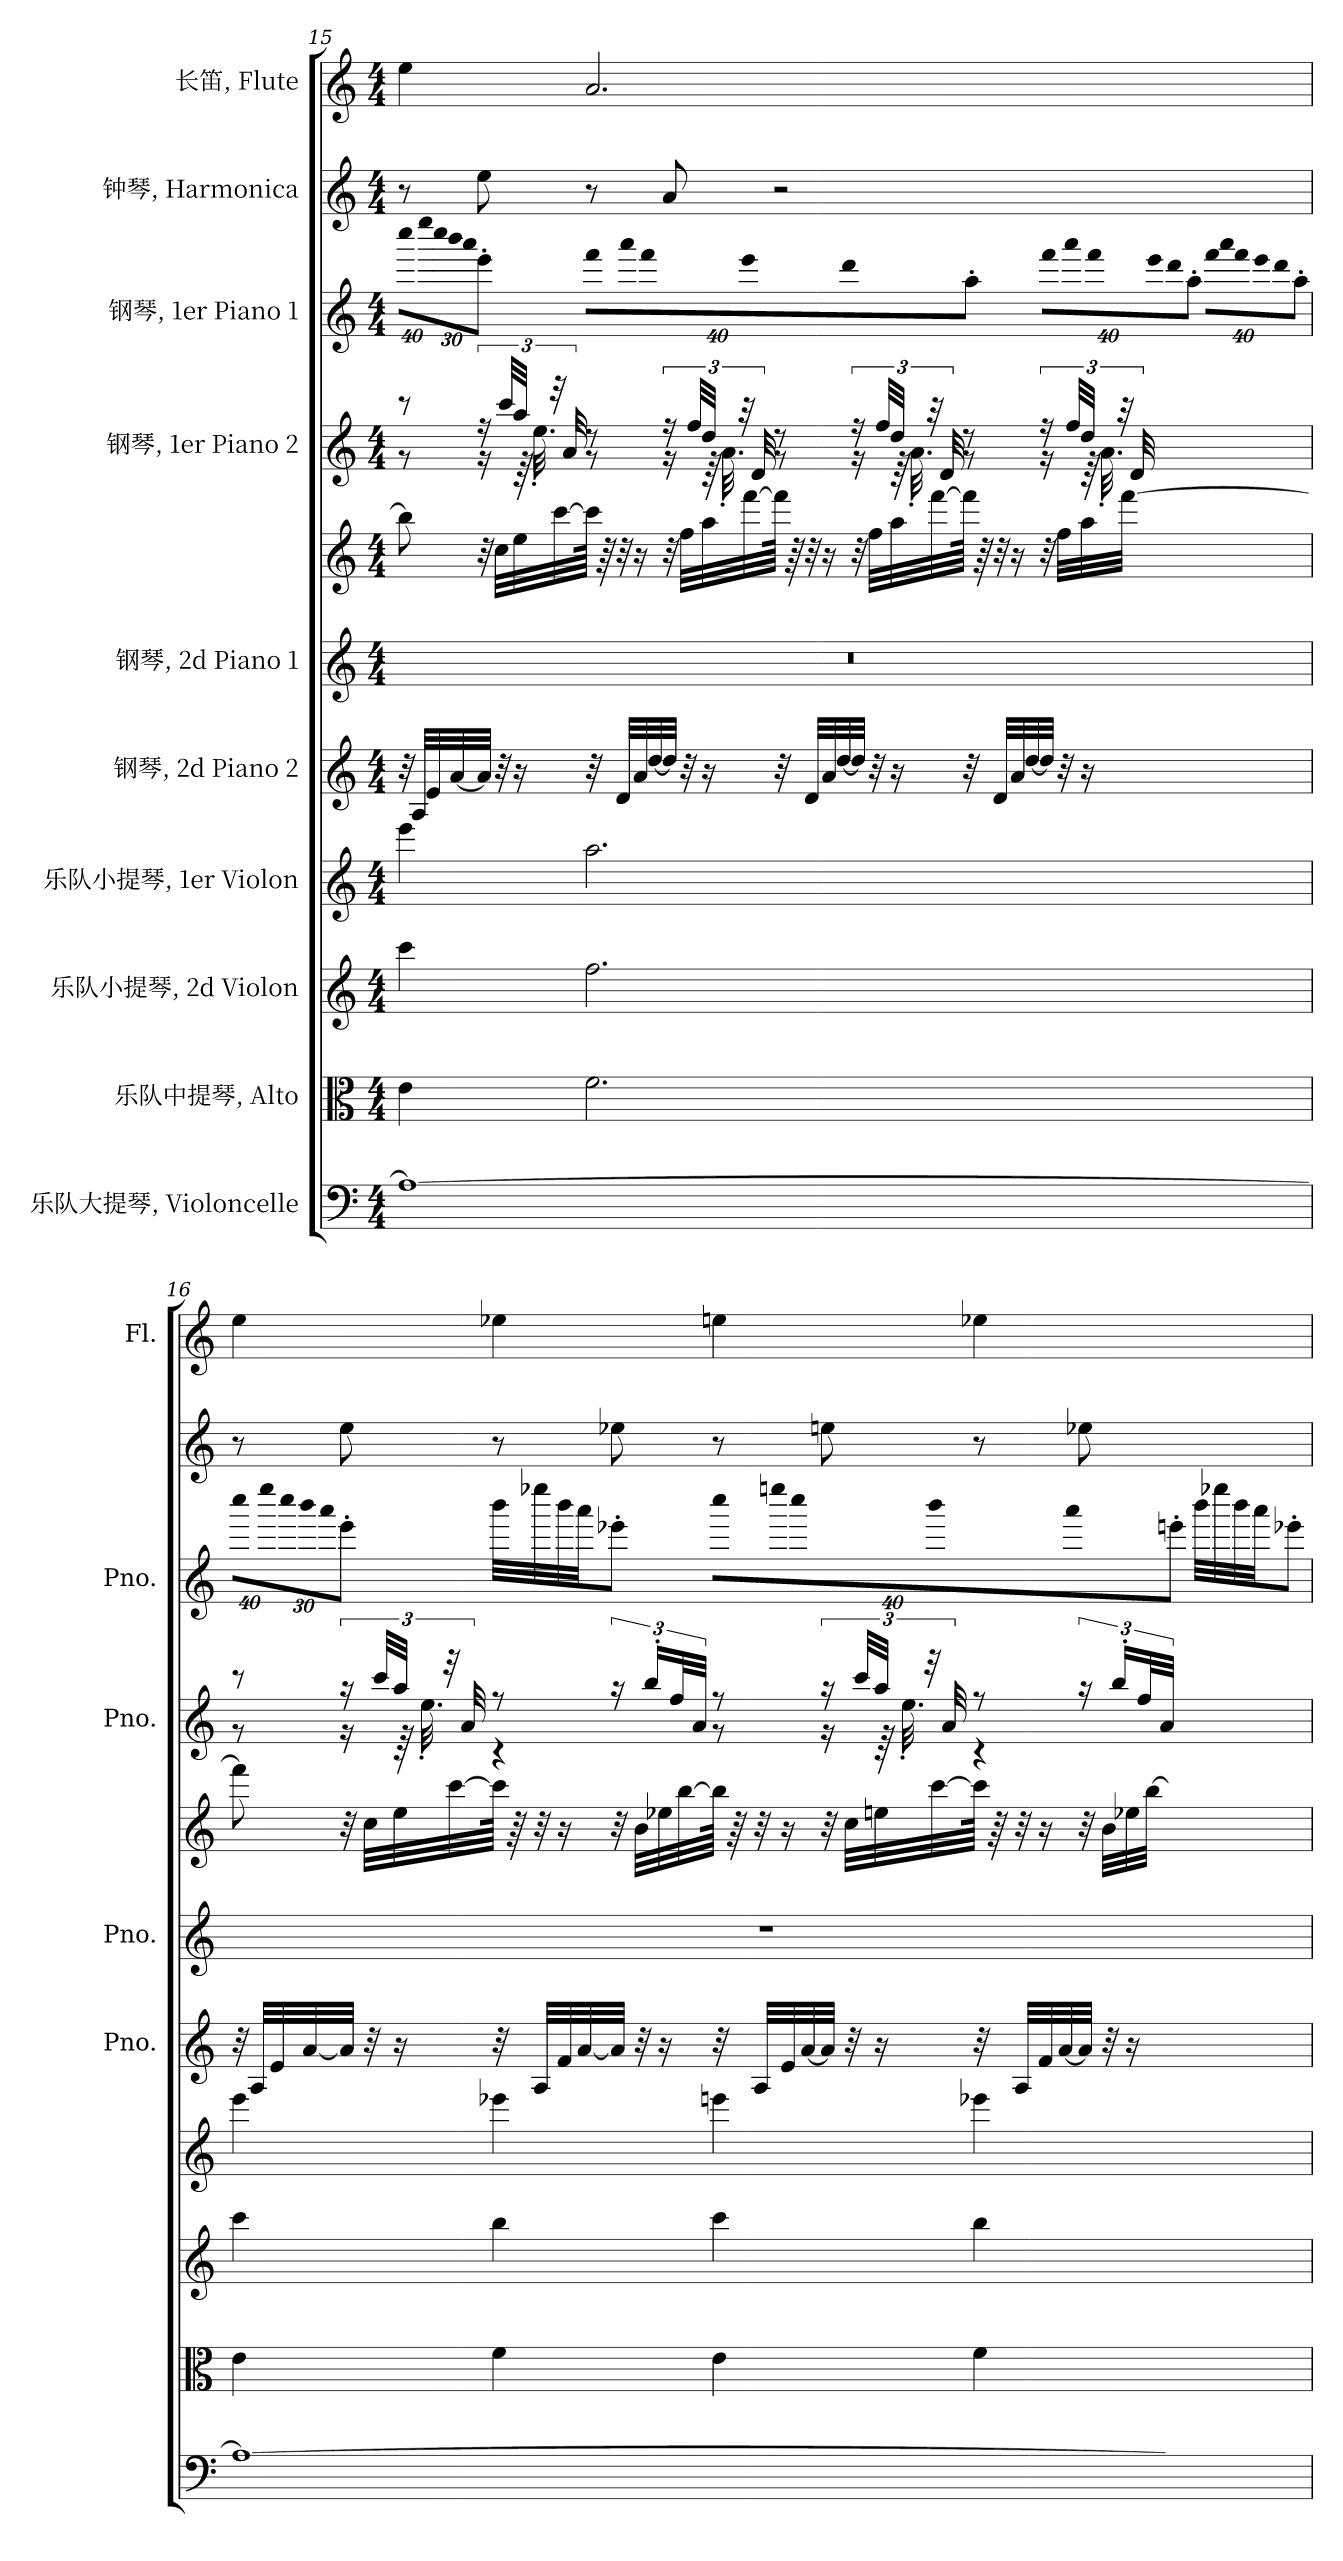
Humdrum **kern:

**kern	**kern	**kern	**kern	**kern	**kern	**kern	**kern	**kern	**kern	**kern
*part10	*part9	*part8	*part7	*part6	*part5	*part5	*part4	*part3	*part2	*part1
*staff11	*staff10	*staff9	*staff8	*staff7	*staff6	*staff5	*staff4	*staff3	*staff2	*staff1
*I"乐队大提琴, Violoncelle	*I"乐队中提琴, Alto	*I"乐队小提琴, 2d Violon	*I"乐队小提琴, 1er Violon	*I"钢琴, 2d Piano 2	*I"钢琴, 2d Piano 1	*	*I"钢琴, 1er Piano 2	*I"钢琴, 1er Piano 1	*I"钟琴, Harmonica	*I"长笛, Flute
*	*	*	*	*I'Pno.	*I'Pno.	*	*I'Pno.	*I'Pno.	*	*I'Fl.
!!LO:PB:g=z
*clefF4	*clefC3	*clefG2	*clefG2	*clefG2	*clefG2	*clefG2	*clefG2	*clefG2	*clefG2	*clefG2
*	*	*	*	*	*	*	*	*	*ITrd-14c-24	*
*k[]	*k[]	*k[]	*k[]	*k[]	*k[]	*k[]	*k[]	*k[]	*k[]	*k[]
*M4/4	*M4/4	*M4/4	*M4/4	*M4/4	*M4/4	*M4/4	*M4/4	*M4/4	*M4/4	*M4/4
=15	=15	=15	=15	=15	=15	=15	=15	=15	=15	=15
*	*	*	*	*	*	*	*^	*	*	*
*	*	*	*	*	*	*	*	*	*Xbrackettup	*	*
!	!	!	!	!	!	!	!	!	!LO:N:vis=32	!	!
1A_	4e\	4ccc\	4eee\	32r	1r	8bb\]	8r	8r	640%23cccc\LLL	8r	4ee\
.	.	.	.	32A/LLL	.	.	.	.	.	.	.
!	!	!	!	!	!	!	!	!	!LO:N:vis=32	!	!
.	.	.	.	.	.	.	.	.	640%23eeee\	.	.
.	.	.	.	32e/	.	.	.	.	.	.	.
!	!	!	!	!	!	!	!	!	!LO:N:vis=256%9	!	!
.	.	.	.	.	.	.	.	.	960%17cccc\L	.	.
!	!	!	!	!	!	!	!	!	!LO:N:vis=256%9	!	!
.	.	.	.	.	.	.	.	.	960%17bbb\	.	.
.	.	.	.	[32a/	.	.	.	.	.	.	.
!	!	!	!	!	!	!	!	!	!LO:N:vis=256%9	!	!
.	.	.	.	.	.	.	.	.	960%17aaa\JJJ	.	.
.	.	.	.	32a/JJJ]	.	32r	24r	16r	8eee'\J	8eeee\	.
.	.	.	.	32r	.	32cc\LLL	.	.	.	.	.
.	.	.	.	.	.	.	48ccc/LLL	.	.	.	.
.	.	.	.	16r	.	32ee\	48aa/JJJ	64r	.	.	.
.	.	.	.	.	.	.	.	32.ee'\	.	.	.
.	.	.	.	.	.	.	48r	.	.	.	.
.	.	.	.	.	.	[32ccc\	.	.	.	.	.
.	.	.	.	.	.	.	48a/	.	.	.	.
*	*	*	*	*	*	*	*	*	*	*	*MM66
!	!	!	!	!	!	!	!	!	!LO:N:vis=32	!	!
.	2.f\	2.ff\	2.aa\	32r	.	64ccc\JJJk]	8r	8r	640%23fff\LLL	8r	2.a/
.	.	.	.	.	.	64r	.	.	.	.	.
.	.	.	.	32d/LLL	.	32r	.	.	.	.	.
!	!	!	!	!	!	!	!	!	!LO:N:vis=32	!	!
.	.	.	.	.	.	.	.	.	640%23aaa\	.	.
.	.	.	.	32a/	.	16r	.	.	.	.	.
!	!	!	!	!	!	!	!	!	!LO:N:vis=256%9	!	!
.	.	.	.	.	.	.	.	.	960%17fff\L	.	.
!	!	!	!	!	!	!	!	!	!LO:N:vis=256%9	!	!
.	.	.	.	.	.	.	.	.	960%17eee\	.	.
.	.	.	.	[32dd/	.	.	.	.	.	.	.
!	!	!	!	!	!	!	!	!	!LO:N:vis=256%9	!	!
.	.	.	.	.	.	.	.	.	960%17ddd\JJJ	.	.
.	.	.	.	32dd/JJJ]	.	32r	24r	16r	8aa'\J	8aaa/	.
.	.	.	.	32r	.	32ff\LLL	.	.	.	.	.
.	.	.	.	.	.	.	48ff/LLL	.	.	.	.
.	.	.	.	16r	.	32aa\	48dd/JJJ	64r	.	.	.
.	.	.	.	.	.	.	.	32.a'\	.	.	.
.	.	.	.	.	.	.	48r	.	.	.	.
.	.	.	.	.	.	[32fff\	.	.	.	.	.
.	.	.	.	.	.	.	48d/	.	.	.	.
!	!	!	!	!	!	!	!	!	!LO:N:vis=32	!	!
.	.	.	.	32r	.	64fff\JJJk]	8r	8r	640%23fff\LLL	2r	.
.	.	.	.	.	.	64r	.	.	.	.	.
.	.	.	.	32d/LLL	.	32r	.	.	.	.	.
!	!	!	!	!	!	!	!	!	!LO:N:vis=32	!	!
.	.	.	.	.	.	.	.	.	640%23aaa\	.	.
.	.	.	.	32a/	.	16r	.	.	.	.	.
!	!	!	!	!	!	!	!	!	!LO:N:vis=256%9	!	!
.	.	.	.	.	.	.	.	.	960%17fff\L	.	.
!	!	!	!	!	!	!	!	!	!LO:N:vis=256%9	!	!
.	.	.	.	.	.	.	.	.	960%17eee\	.	.
.	.	.	.	[32dd/	.	.	.	.	.	.	.
!	!	!	!	!	!	!	!	!	!LO:N:vis=256%9	!	!
.	.	.	.	.	.	.	.	.	960%17ddd\JJJ	.	.
.	.	.	.	32dd/JJJ]	.	32r	24r	16r	8aa'\J	.	.
.	.	.	.	32r	.	32ff\LLL	.	.	.	.	.
.	.	.	.	.	.	.	48ff/LLL	.	.	.	.
.	.	.	.	16r	.	32aa\	48dd/JJJ	64r	.	.	.
.	.	.	.	.	.	.	.	32.a'\	.	.	.
.	.	.	.	.	.	.	48r	.	.	.	.
.	.	.	.	.	.	[32fff\	.	.	.	.	.
.	.	.	.	.	.	.	48d/	.	.	.	.
!	!	!	!	!	!	!	!	!	!LO:N:vis=32	!	!
.	.	.	.	32r	.	64fff\JJJk]	8r	8r	640%23fff\LLL	.	.
.	.	.	.	.	.	64r	.	.	.	.	.
.	.	.	.	32d/LLL	.	32r	.	.	.	.	.
!	!	!	!	!	!	!	!	!	!LO:N:vis=32	!	!
.	.	.	.	.	.	.	.	.	640%23aaa\	.	.
.	.	.	.	32a/	.	16r	.	.	.	.	.
!	!	!	!	!	!	!	!	!	!LO:N:vis=256%9	!	!
.	.	.	.	.	.	.	.	.	960%17fff\L	.	.
!	!	!	!	!	!	!	!	!	!LO:N:vis=256%9	!	!
.	.	.	.	.	.	.	.	.	960%17eee\	.	.
.	.	.	.	[32dd/	.	.	.	.	.	.	.
!	!	!	!	!	!	!	!	!	!LO:N:vis=256%9	!	!
.	.	.	.	.	.	.	.	.	960%17ddd\JJJ	.	.
.	.	.	.	32dd/JJJ]	.	32r	24r	16r	8aa'\J	.	.
.	.	.	.	32r	.	32ff\LLL	.	.	.	.	.
.	.	.	.	.	.	.	48ff/LLL	.	.	.	.
.	.	.	.	16r	.	32aa\	48dd/JJJ	64r	.	.	.
.	.	.	.	.	.	.	.	32.a'\	.	.	.
.	.	.	.	.	.	.	48r	.	.	.	.
.	.	.	.	.	.	[32fff\JJJ	.	.	.	.	.
.	.	.	.	.	.	.	48d/	.	.	.	.
!!LO:PB:g=z
=16	=16	=16	=16	=16	=16	=16	=16	=16	=16	=16	=16
*	*	*	*	*	*	*	*	*	*	*	*MM70
!	!	!	!	!	!	!	!	!	!LO:N:vis=32	!	!
1A_	4e\	4ccc\	4eee\	32r	1r	8fff\]	8r	8r	640%23cccc\LLL	8r	4ee\
.	.	.	.	32A/LLL	.	.	.	.	.	.	.
!	!	!	!	!	!	!	!	!	!LO:N:vis=32	!	!
.	.	.	.	.	.	.	.	.	640%23eeee\	.	.
.	.	.	.	32e/	.	.	.	.	.	.	.
!	!	!	!	!	!	!	!	!	!LO:N:vis=256%9	!	!
.	.	.	.	.	.	.	.	.	960%17cccc\L	.	.
!	!	!	!	!	!	!	!	!	!LO:N:vis=256%9	!	!
.	.	.	.	.	.	.	.	.	960%17bbb\	.	.
.	.	.	.	[32a/	.	.	.	.	.	.	.
!	!	!	!	!	!	!	!	!	!LO:N:vis=256%9	!	!
.	.	.	.	.	.	.	.	.	960%17aaa\JJJ	.	.
.	.	.	.	32a/JJJ]	.	32r	24r	16r	8eee'\J	8eeee\	.
.	.	.	.	32r	.	32cc\LLL	.	.	.	.	.
.	.	.	.	.	.	.	48ccc/LLL	.	.	.	.
.	.	.	.	16r	.	32ee\	48aa/JJJ	64r	.	.	.
.	.	.	.	.	.	.	.	32.ee'\	.	.	.
.	.	.	.	.	.	.	48r	.	.	.	.
.	.	.	.	.	.	[32ccc\	.	.	.	.	.
.	.	.	.	.	.	.	48a/	.	.	.	.
.	4f\	4bb\	4eee-X\	32r	.	64ccc\JJJk]	8r	4r	32bbb\LLL	8r	4ee-X\
.	.	.	.	.	.	64r	.	.	.	.	.
.	.	.	.	32A/LLL	.	32r	.	.	32eeee-X\	.	.
.	.	.	.	32f/	.	16r	.	.	32bbb\	.	.
.	.	.	.	[32a/	.	.	.	.	32aaa\JJ	.	.
.	.	.	.	32a/JJJ]	.	32r	24r	.	8eee-X'\J	8eeee-X\	.
.	.	.	.	32r	.	32b\LLL	.	.	.	.	.
.	.	.	.	.	.	.	24bb'/LL	.	.	.	.
.	.	.	.	16r	.	32ee-X\	.	.	.	.	.
.	.	.	.	.	.	.	48ff/L	.	.	.	.
.	.	.	.	.	.	[32bb\	.	.	.	.	.
.	.	.	.	.	.	.	48a/JJJ	.	.	.	.
!	!	!	!	!	!	!	!	!	!LO:N:vis=32	!	!
.	4e\	4ccc\	4eeen\	32r	.	64bb\JJJk]	8r	8r	640%23cccc\LLL	8r	4een\
.	.	.	.	.	.	64r	.	.	.	.	.
.	.	.	.	32A/LLL	.	32r	.	.	.	.	.
!	!	!	!	!	!	!	!	!	!LO:N:vis=32	!	!
.	.	.	.	.	.	.	.	.	640%23eeeen\	.	.
.	.	.	.	32e/	.	16r	.	.	.	.	.
!	!	!	!	!	!	!	!	!	!LO:N:vis=256%9	!	!
.	.	.	.	.	.	.	.	.	960%17cccc\L	.	.
!	!	!	!	!	!	!	!	!	!LO:N:vis=256%9	!	!
.	.	.	.	.	.	.	.	.	960%17bbb\	.	.
.	.	.	.	[32a/	.	.	.	.	.	.	.
!	!	!	!	!	!	!	!	!	!LO:N:vis=256%9	!	!
.	.	.	.	.	.	.	.	.	960%17aaa\JJJ	.	.
.	.	.	.	32a/JJJ]	.	32r	24r	16r	8eeen'\J	8eeeen\	.
.	.	.	.	32r	.	32cc\LLL	.	.	.	.	.
.	.	.	.	.	.	.	48ccc/LLL	.	.	.	.
.	.	.	.	16r	.	32een\	48aa/JJJ	64r	.	.	.
.	.	.	.	.	.	.	.	32.ee'\	.	.	.
.	.	.	.	.	.	.	48r	.	.	.	.
.	.	.	.	.	.	[32ccc\	.	.	.	.	.
.	.	.	.	.	.	.	48a/	.	.	.	.
.	4f\	4bb\	4eee-X\	32r	.	64ccc\JJJk]	8r	4r	32bbb\LLL	8r	4ee-X\
.	.	.	.	.	.	64r	.	.	.	.	.
.	.	.	.	32A/LLL	.	32r	.	.	32eeee-X\	.	.
.	.	.	.	32f/	.	16r	.	.	32bbb\	.	.
.	.	.	.	[32a/	.	.	.	.	32aaa\JJ	.	.
.	.	.	.	32a/JJJ]	.	32r	24r	.	8eee-X'\J	8eeee-X\	.
.	.	.	.	32r	.	32b\LLL	.	.	.	.	.
.	.	.	.	.	.	.	24bb'/LL	.	.	.	.
.	.	.	.	16r	.	32ee-X\	.	.	.	.	.
.	.	.	.	.	.	.	48ff/L	.	.	.	.
.	.	.	.	.	.	[32bb\JJJ	.	.	.	.	.
.	.	.	.	.	.	.	48a/JJJ	.	.	.	.
*	*	*	*	*	*	*	*v	*v	*	*	*
=	=	=	=	=	=	=	=	=	=	=
*-	*-	*-	*-	*-	*-	*-	*-	*-	*-	*-
